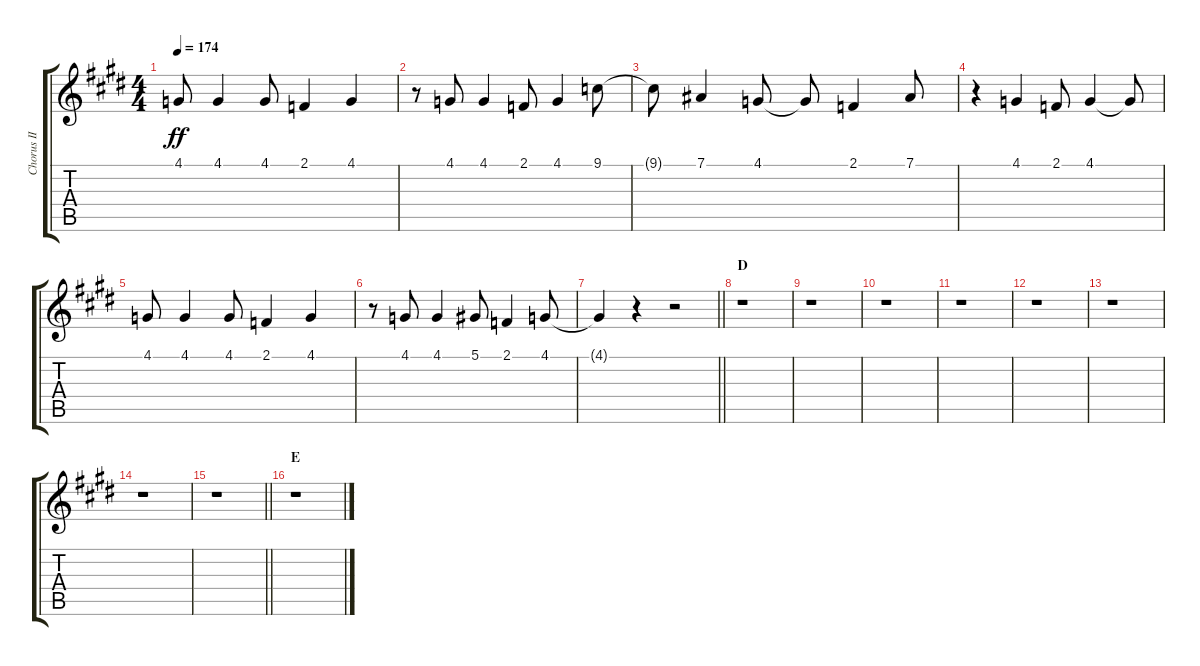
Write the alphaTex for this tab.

\track ("Chorus II" "Chorus II") {instrument voiceoohs}
\staff {score tabs}
\tuning (Eb4 Bb3 Gb3 Db3 Ab2 Eb2) {hide}
\ts (4 4)
\tempo 174
\clef g2
\ks e
4.1{t}.8{dy ff} 4.1.4 4.1.8 2.1.4 4.1.4 |
r.8 4.1.8 4.1.4 2.1.8 4.1.4 9.1.8 |
9.1{t}.8 7.1.4 4.1.8 4.1{t}.8 2.1.4 7.1.8 |
r.4 4.1.4 2.1.8 4.1.4 4.1{t}.8 |
4.1.8 4.1.4 4.1.8 2.1.4 4.1.4 |
r.8 4.1.8 4.1.4 5.1.8 2.1.4 4.1.8 |
\barLineRight lightlight
4.1{t}.4 r.4 r.2 |
\section ("" "D")
r.1 |
r.1 |
r.1 |
r.1 |
r.1 |
r.1 |
r.1 |
\barLineRight lightlight
r.1 |
\section ("" "E")
r.1
